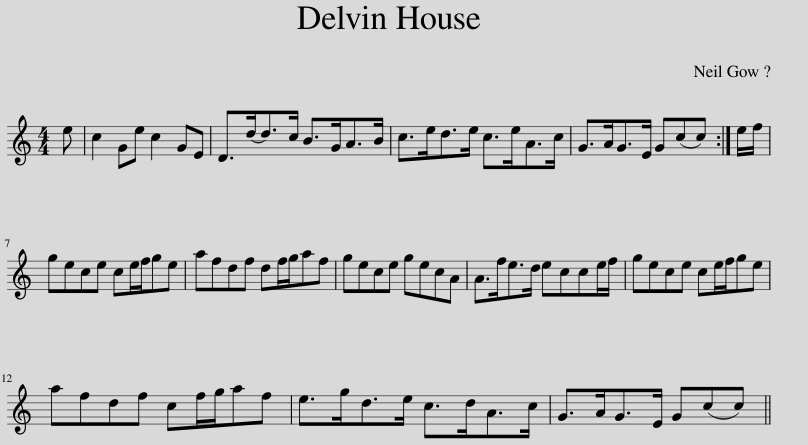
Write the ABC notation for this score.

X:1
L:1/8
M:4/4
I:linebreak $
K:C
V:1 treble
V:1
 e | c2 Ge c2 GE | D>(dd>)c B>GA>B | c>ed>e c>eA>c | G>AG>E G(cc) :| %5
 e/f/ |$ gece ce/f/ge | afdf df/g/af | gece gecA | A>fe>d ecce/f/ | %10
 gece ce/f/ge |$ afdf cf/g/af | e>gd>e c>dA>c | G>AG>E G(cc) || %14
